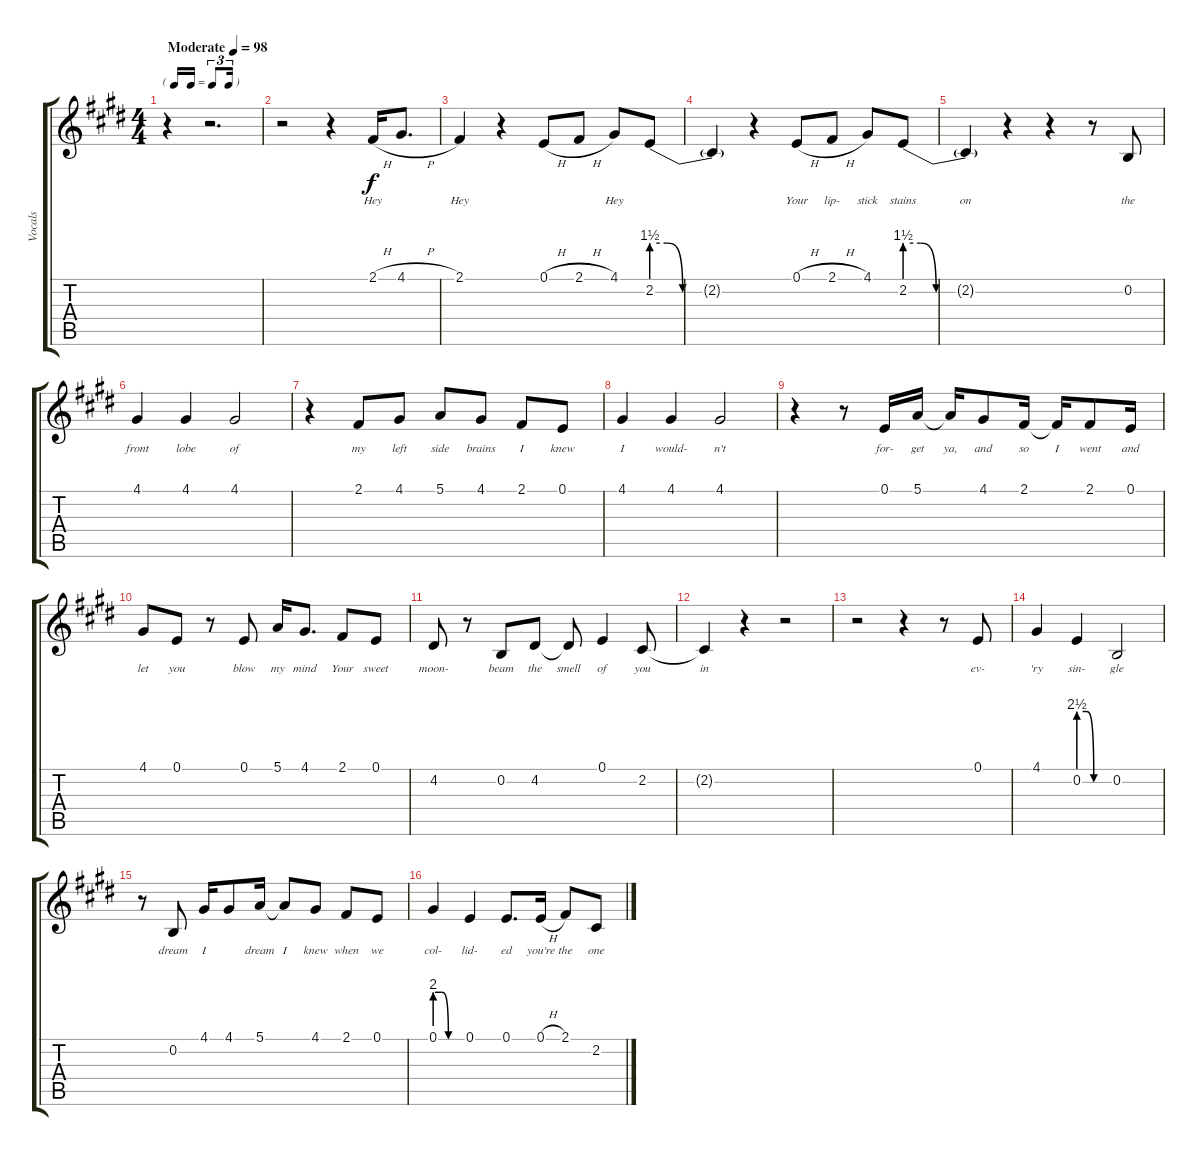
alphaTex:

\track ("Vocals" "Vocals") {instrument clarinet}
\staff {score tabs}
\tuning (E4 B3 G3 D3 A2 E2) {hide}
\ts (4 4)
\tf triplet16th
\tempo (98 "Moderate")
\clef g2
\ks e
r.4{dy f instrument clarinet} r.2{d} |
r.2 r.4 2.1{h}.16{lyrics (0 "Hey") lyrics (1 "") lyrics (2 "") lyrics (3 "") lyrics (4 "")} 4.1{h}.8{d lyrics (0 " ") lyrics (1 "") lyrics (2 "") lyrics (3 "") lyrics (4 "")} |
2.1.4{lyrics (0 "Hey") lyrics (1 "") lyrics (2 "") lyrics (3 "") lyrics (4 "")} r.4 0.1{h}.8{lyrics (0 " ") lyrics (1 "") lyrics (2 "") lyrics (3 "") lyrics (4 "")} 2.1{h}.8{lyrics (0 " ") lyrics (1 "") lyrics (2 "") lyrics (3 "") lyrics (4 "")} 4.1.8{lyrics (0 "Hey") lyrics (1 "") lyrics (2 "") lyrics (3 "") lyrics (4 "")} 2.2{be (custom 0 6 15 6 30 0 60 0)}.8{lyrics (0 " ") lyrics (1 "") lyrics (2 "") lyrics (3 "") lyrics (4 "")} |
2.2{be (hold 0 0 60 0) t}.4{lyrics (0 " ") lyrics (1 "") lyrics (2 "") lyrics (3 "") lyrics (4 "")} r.4 0.1{h}.8{lyrics (0 "Your") lyrics (1 "") lyrics (2 "") lyrics (3 "") lyrics (4 "")} 2.1{h}.8{lyrics (0 "lip-") lyrics (1 "") lyrics (2 "") lyrics (3 "") lyrics (4 "")} 4.1.8{lyrics (0 "stick") lyrics (1 "") lyrics (2 "") lyrics (3 "") lyrics (4 "")} 2.2{be (custom 0 6 15 6 30 0 60 0)}.8{lyrics (0 "stains") lyrics (1 "") lyrics (2 "") lyrics (3 "") lyrics (4 "")} |
2.2{be (hold 0 0 60 0) t}.4{lyrics (0 "on") lyrics (1 "") lyrics (2 "") lyrics (3 "") lyrics (4 "")} r.4 r.4 r.8 0.2.8{lyrics (0 "the") lyrics (1 "") lyrics (2 "") lyrics (3 "") lyrics (4 "")} |
4.1.4{lyrics (0 "front") lyrics (1 "") lyrics (2 "") lyrics (3 "") lyrics (4 "")} 4.1.4{lyrics (0 "lobe") lyrics (1 "") lyrics (2 "") lyrics (3 "") lyrics (4 "")} 4.1.2{lyrics (0 "of") lyrics (1 "") lyrics (2 "") lyrics (3 "") lyrics (4 "")} |
r.4 2.1.8{lyrics (0 "my") lyrics (1 "") lyrics (2 "") lyrics (3 "") lyrics (4 "")} 4.1.8{lyrics (0 "left") lyrics (1 "") lyrics (2 "") lyrics (3 "") lyrics (4 "")} 5.1.8{lyrics (0 "side") lyrics (1 "") lyrics (2 "") lyrics (3 "") lyrics (4 "")} 4.1.8{lyrics (0 "brains") lyrics (1 "") lyrics (2 "") lyrics (3 "") lyrics (4 "")} 2.1.8{lyrics (0 "I") lyrics (1 "") lyrics (2 "") lyrics (3 "") lyrics (4 "")} 0.1.8{lyrics (0 "knew") lyrics (1 "") lyrics (2 "") lyrics (3 "") lyrics (4 "")} |
4.1.4{lyrics (0 "I") lyrics (1 "") lyrics (2 "") lyrics (3 "") lyrics (4 "")} 4.1.4{lyrics (0 "would-") lyrics (1 "") lyrics (2 "") lyrics (3 "") lyrics (4 "")} 4.1.2{lyrics (0 "n't") lyrics (1 "") lyrics (2 "") lyrics (3 "") lyrics (4 "")} |
r.4 r.8 0.1.16{lyrics (0 "for-") lyrics (1 "") lyrics (2 "") lyrics (3 "") lyrics (4 "")} 5.1.16{lyrics (0 "get") lyrics (1 "") lyrics (2 "") lyrics (3 "") lyrics (4 "")} 5.1{t}.16{lyrics (0 "ya,") lyrics (1 "") lyrics (2 "") lyrics (3 "") lyrics (4 "")} 4.1.8{lyrics (0 "and") lyrics (1 "") lyrics (2 "") lyrics (3 "") lyrics (4 "")} 2.1.16{lyrics (0 "so") lyrics (1 "") lyrics (2 "") lyrics (3 "") lyrics (4 "")} 2.1{t}.16{lyrics (0 "I") lyrics (1 "") lyrics (2 "") lyrics (3 "") lyrics (4 "")} 2.1.8{lyrics (0 "went") lyrics (1 "") lyrics (2 "") lyrics (3 "") lyrics (4 "")} 0.1.16{lyrics (0 "and") lyrics (1 "") lyrics (2 "") lyrics (3 "") lyrics (4 "")} |
4.1.8{lyrics (0 "let") lyrics (1 "") lyrics (2 "") lyrics (3 "") lyrics (4 "")} 0.1.8{lyrics (0 "you") lyrics (1 "") lyrics (2 "") lyrics (3 "") lyrics (4 "")} r.8 0.1.8{lyrics (0 "blow") lyrics (1 "") lyrics (2 "") lyrics (3 "") lyrics (4 "")} 5.1.16{lyrics (0 "my") lyrics (1 "") lyrics (2 "") lyrics (3 "") lyrics (4 "")} 4.1.8{d lyrics (0 "mind") lyrics (1 "") lyrics (2 "") lyrics (3 "") lyrics (4 "")} 2.1.8{lyrics (0 "Your") lyrics (1 "") lyrics (2 "") lyrics (3 "") lyrics (4 "")} 0.1.8{lyrics (0 "sweet") lyrics (1 "") lyrics (2 "") lyrics (3 "") lyrics (4 "")} |
4.2.8{lyrics (0 "moon-") lyrics (1 "") lyrics (2 "") lyrics (3 "") lyrics (4 "")} r.8 0.2.8{lyrics (0 "beam") lyrics (1 "") lyrics (2 "") lyrics (3 "") lyrics (4 "")} 4.2.8{lyrics (0 "the") lyrics (1 "") lyrics (2 "") lyrics (3 "") lyrics (4 "")} 4.2{t}.8{lyrics (0 "smell") lyrics (1 "") lyrics (2 "") lyrics (3 "") lyrics (4 "")} 0.1.4{lyrics (0 "of") lyrics (1 "") lyrics (2 "") lyrics (3 "") lyrics (4 "")} 2.2.8{lyrics (0 "you") lyrics (1 "") lyrics (2 "") lyrics (3 "") lyrics (4 "")} |
2.2{t}.4{lyrics (0 "in") lyrics (1 "") lyrics (2 "") lyrics (3 "") lyrics (4 "")} r.4 r.2 |
r.2 r.4 r.8 0.1.8{lyrics (0 "ev-") lyrics (1 "") lyrics (2 "") lyrics (3 "") lyrics (4 "")} |
4.1.4{lyrics (0 "'ry") lyrics (1 "") lyrics (2 "") lyrics (3 "") lyrics (4 "")} 0.2{be (custom 0 10 15 10 30 0 60 0)}.4{lyrics (0 "sin-") lyrics (1 "") lyrics (2 "") lyrics (3 "") lyrics (4 "")} 0.2.2{lyrics (0 "gle") lyrics (1 "") lyrics (2 "") lyrics (3 "") lyrics (4 "")} |
r.8 0.2.8{lyrics (0 "dream") lyrics (1 "") lyrics (2 "") lyrics (3 "") lyrics (4 "")} 4.1.16{lyrics (0 "I") lyrics (1 "") lyrics (2 "") lyrics (3 "") lyrics (4 "")} 4.1.8{lyrics (0 " ") lyrics (1 "") lyrics (2 "") lyrics (3 "") lyrics (4 "")} 5.1.16{lyrics (0 "dream") lyrics (1 "") lyrics (2 "") lyrics (3 "") lyrics (4 "")} 5.1{t}.8{lyrics (0 "I") lyrics (1 "") lyrics (2 "") lyrics (3 "") lyrics (4 "")} 4.1.8{lyrics (0 "knew") lyrics (1 "") lyrics (2 "") lyrics (3 "") lyrics (4 "")} 2.1.8{lyrics (0 "when") lyrics (1 "") lyrics (2 "") lyrics (3 "") lyrics (4 "")} 0.1.8{lyrics (0 "we") lyrics (1 "") lyrics (2 "") lyrics (3 "") lyrics (4 "")} |
0.1{be (custom 0 8 15 8 30 0 60 0)}.4{lyrics (0 "col-") lyrics (1 "") lyrics (2 "") lyrics (3 "") lyrics (4 "")} 0.1.4{lyrics (0 "lid-") lyrics (1 "") lyrics (2 "") lyrics (3 "") lyrics (4 "")} 0.1.8{d lyrics (0 "ed") lyrics (1 "") lyrics (2 "") lyrics (3 "") lyrics (4 "")} 0.1{h}.16{lyrics (0 "you're") lyrics (1 "") lyrics (2 "") lyrics (3 "") lyrics (4 "")} 2.1.8{lyrics (0 "the") lyrics (1 "") lyrics (2 "") lyrics (3 "") lyrics (4 "")} 2.2.8{lyrics (0 "one") lyrics (1 "") lyrics (2 "") lyrics (3 "") lyrics (4 "")}
